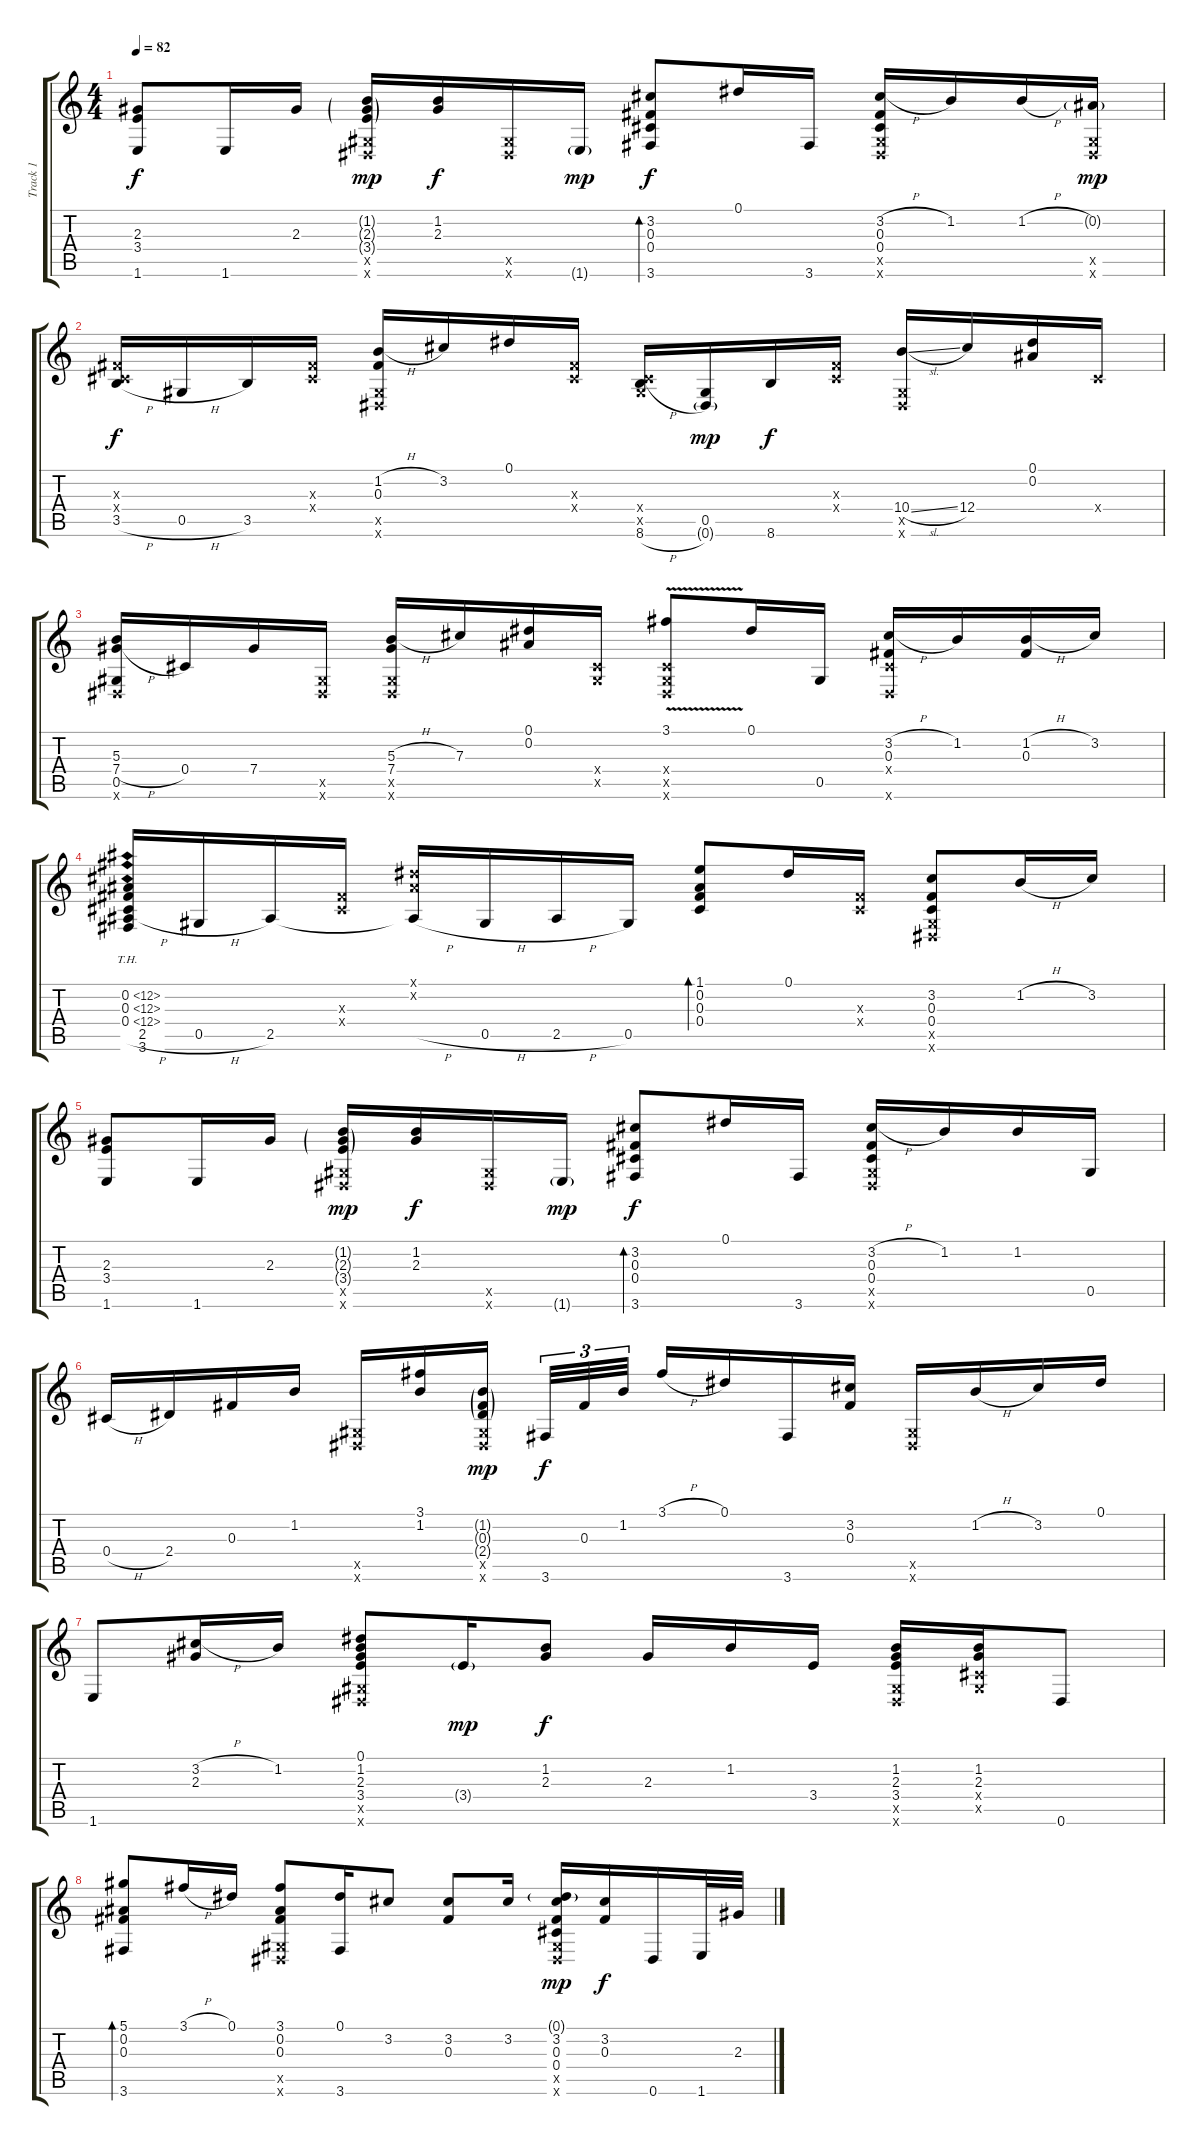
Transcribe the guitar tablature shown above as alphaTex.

\track ("Track 1" "Track 1") {instrument acousticguitarsteel}
\staff {score tabs}
\tuning (Eb4 Bb3 Gb3 Db3 Ab2 Eb2) {hide}
\ts (4 4)
\tempo 82
\clef g2
\ks c
(2.3 3.4 1.6).8{dy f} 1.6.16 2.3.16 (1.2{g} 2.3{g} 3.4{g} 0.5{x} 0.6{x}).16{dy mp} (1.2 2.3).16{dy f} (0.5{x} 0.6{x}).16 1.6{g}.16{dy mp} (3.2 0.3 0.4 3.6).8{bd 120 dy f} 0.1.16 3.6.16 (3.2{h} 0.3 0.4 0.5{x} 0.6{x}).16 1.2.16 1.2{h}.16 (0.2{g} 0.5{x} 0.6{x}).16{dy mp} |
(0.3{x} 0.4{x} 3.5{h}).16{dy f} 0.5{h}.16 3.5.16 (0.3{x} 0.4{x}).16 (1.2{h} 0.3 0.5{x} 0.6{x}).16 3.2.16 0.1.16 (0.3{x} 0.4{x}).16 (0.4{x} 0.5{x} 8.6{h}).16 (0.5 0.6{g}).16{dy mp} 8.6.16{dy f} (0.3{x} 0.4{x}).16 (10.4{sl} 0.5{x} 0.6{x}).16 12.4.16 (0.1 0.2).16 0.4{x}.16 |
(5.3 7.4{h} 0.5 0.6{x}).16 0.4.16 7.4.16 (0.5{x} 0.6{x}).16 (5.3{h} 7.4 0.5{x} 0.6{x}).16 7.3.16 (0.1 0.2).16 (0.4{x} 0.5{x}).16 (3.1{v} 0.4{x} 0.5{x} 0.6{x}).8 0.1.16 0.5.16 (3.2{h} 0.3 0.4{x} 0.6{x}).16 1.2.16 (1.2{h} 0.3).16 3.2.16 |
(0.2{th 12} 0.3{th 12} 0.4{th 12} 2.5{h} 3.6).16 0.5{h}.16 2.5.16 (0.3{x} 0.4{x}).16 (0.1{x} 0.2{x} 2.5{h t}).16 0.5{h}.16 2.5{h}.16 0.5.16 (1.1 0.2 0.3 0.4).8{bd 120} 0.1.16 (0.3{x} 0.4{x}).16 (3.2 0.3 0.4 0.5{x} 0.6{x}).8 1.2{h}.16 3.2.16 |
(2.3 3.4 1.6).8 1.6.16 2.3.16 (1.2{g} 2.3{g} 3.4{g} 0.5{x} 0.6{x}).16{dy mp} (1.2 2.3).16{dy f} (0.5{x} 0.6{x}).16 1.6{g}.16{dy mp} (3.2 0.3 0.4 3.6).8{bd 120 dy f} 0.1.16 3.6.16 (3.2{h} 0.3 0.4 0.5{x} 0.6{x}).16 1.2.16 1.2.16 0.5.16 |
0.4{h}.16 2.4.16 0.3.16 1.2.16 (0.5{x} 0.6{x}).16 (3.1 1.2).16 (1.2{g} 0.3{g} 2.4{g} 0.5{x} 0.6{x}).16{dy mp beam splitsecondary} 3.6.32{tu (3 2) dy f} 0.3.32{tu (3 2)} 1.2.32{tu (3 2)} 3.1{h}.16 0.1.16 3.6.16 (3.2 0.3).16 (0.5{x} 0.6{x}).16 1.2{h}.16 3.2.16 0.1.16 |
1.6.8 (3.2{h} 2.3).16 1.2.16 (0.1 1.2 2.3 3.4 0.5{x} 0.6{x}).8 3.4{g}.16{dy mp} (1.2 2.3).8{dy f} 2.3.16 1.2.16 3.4.16 (1.2 2.3 3.4 0.5{x} 0.6{x}).16 (1.2 2.3 0.4{x} 0.5{x}).16 0.6.8 |
(5.1 0.2 0.3 3.6).8{bd 120} 3.1{h}.16 0.1.16 (3.1 0.2 0.3 0.5{x} 0.6{x}).8 (0.1 3.6).16 3.2.8 (3.2 0.3).8 3.2.16 (0.1{g} 3.2 0.3 0.4 0.5{x} 0.6{x}).16{dy mp} (3.2 0.3).16{dy f} 0.6.16 1.6.32 2.3.32
